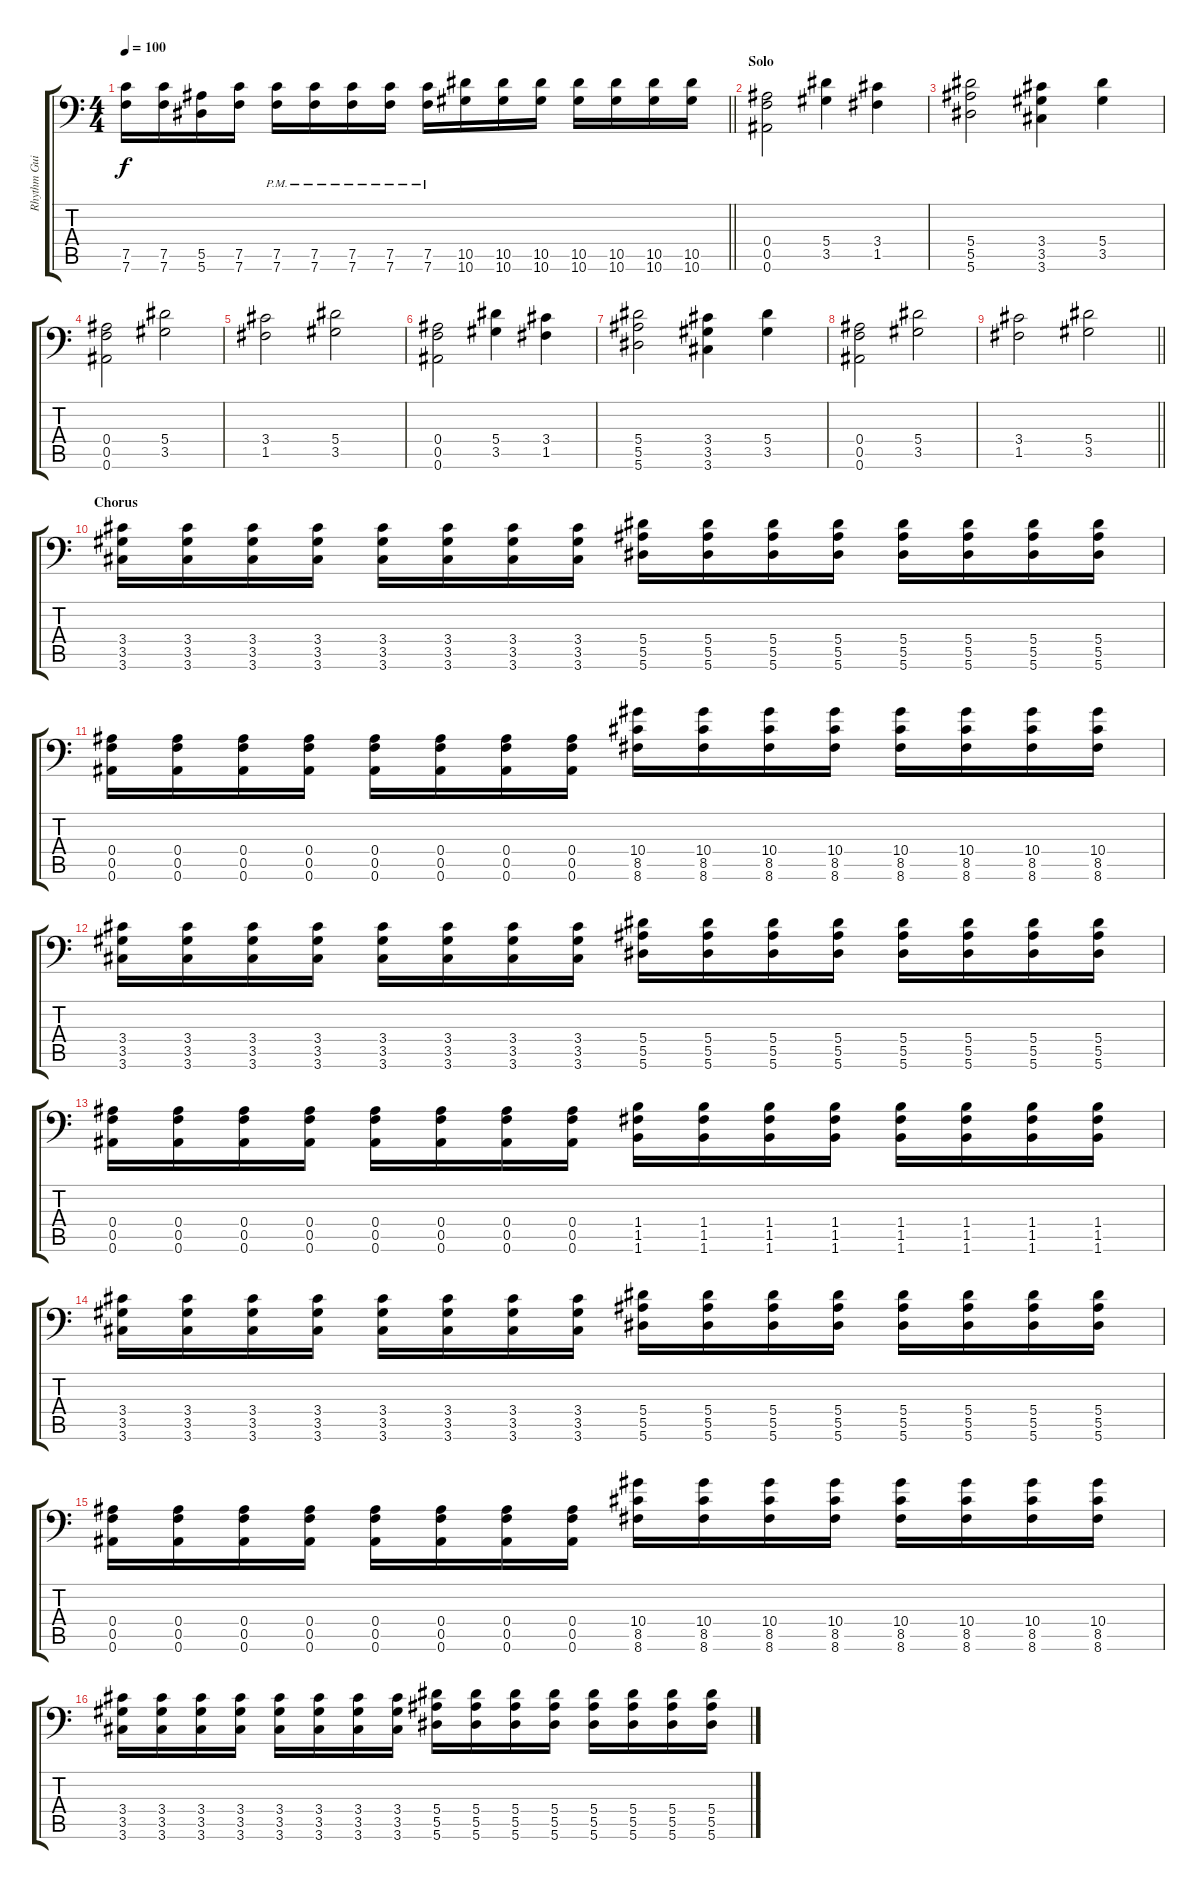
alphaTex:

\track ("Rhythm Guitar" "Rhythm Gui") {instrument distortionguitar}
\staff {score tabs}
\tuning (C4 G3 Eb3 Bb2 F2 Bb1) {hide}
\ts (4 4)
\tempo 100
\clef f4
\barLineRight lightlight
\ks c
(7.5 7.6).16{dy f} (7.5 7.6).16 (5.5 5.6).16 (7.5 7.6).16 (7.5{pm} 7.6{pm}).16 (7.5{pm} 7.6{pm}).16 (7.5{pm} 7.6{pm}).16 (7.5{pm} 7.6{pm}).16 (7.5{pm} 7.6{pm}).16 (10.5 10.6).16 (10.5 10.6).16 (10.5 10.6).16 (10.5 10.6).16 (10.5 10.6).16 (10.5 10.6).16 (10.5 10.6).16 |
\section ("" "Solo")
(0.4 0.5 0.6).2 (5.4 3.5).4 (3.4 1.5).4 |
(5.4 5.5 5.6).2 (3.4 3.5 3.6).4 (5.4 3.5).4 |
(0.4 0.5 0.6).2 (5.4 3.5).2 |
(3.4 1.5).2 (5.4 3.5).2 |
(0.4 0.5 0.6).2 (5.4 3.5).4 (3.4 1.5).4 |
(5.4 5.5 5.6).2 (3.4 3.5 3.6).4 (5.4 3.5).4 |
(0.4 0.5 0.6).2 (5.4 3.5).2 |
\barLineRight lightlight
(3.4 1.5).2 (5.4 3.5).2 |
\section ("" "Chorus")
(3.4 3.5 3.6).16 (3.4 3.5 3.6).16 (3.4 3.5 3.6).16 (3.4 3.5 3.6).16 (3.4 3.5 3.6).16 (3.4 3.5 3.6).16 (3.4 3.5 3.6).16 (3.4 3.5 3.6).16 (5.4 5.5 5.6).16 (5.4 5.5 5.6).16 (5.4 5.5 5.6).16 (5.4 5.5 5.6).16 (5.4 5.5 5.6).16 (5.4 5.5 5.6).16 (5.4 5.5 5.6).16 (5.4 5.5 5.6).16 |
(0.4 0.5 0.6).16 (0.4 0.5 0.6).16 (0.4 0.5 0.6).16 (0.4 0.5 0.6).16 (0.4 0.5 0.6).16 (0.4 0.5 0.6).16 (0.4 0.5 0.6).16 (0.4 0.5 0.6).16 (10.4 8.5 8.6).16 (10.4 8.5 8.6).16 (10.4 8.5 8.6).16 (10.4 8.5 8.6).16 (10.4 8.5 8.6).16 (10.4 8.5 8.6).16 (10.4 8.5 8.6).16 (10.4 8.5 8.6).16 |
(3.4 3.5 3.6).16 (3.4 3.5 3.6).16 (3.4 3.5 3.6).16 (3.4 3.5 3.6).16 (3.4 3.5 3.6).16 (3.4 3.5 3.6).16 (3.4 3.5 3.6).16 (3.4 3.5 3.6).16 (5.4 5.5 5.6).16 (5.4 5.5 5.6).16 (5.4 5.5 5.6).16 (5.4 5.5 5.6).16 (5.4 5.5 5.6).16 (5.4 5.5 5.6).16 (5.4 5.5 5.6).16 (5.4 5.5 5.6).16 |
(0.4 0.5 0.6).16 (0.4 0.5 0.6).16 (0.4 0.5 0.6).16 (0.4 0.5 0.6).16 (0.4 0.5 0.6).16 (0.4 0.5 0.6).16 (0.4 0.5 0.6).16 (0.4 0.5 0.6).16 (1.4 1.5 1.6).16 (1.4 1.5 1.6).16 (1.4 1.5 1.6).16 (1.4 1.5 1.6).16 (1.4 1.5 1.6).16 (1.4 1.5 1.6).16 (1.4 1.5 1.6).16 (1.4 1.5 1.6).16 |
(3.4 3.5 3.6).16 (3.4 3.5 3.6).16 (3.4 3.5 3.6).16 (3.4 3.5 3.6).16 (3.4 3.5 3.6).16 (3.4 3.5 3.6).16 (3.4 3.5 3.6).16 (3.4 3.5 3.6).16 (5.4 5.5 5.6).16 (5.4 5.5 5.6).16 (5.4 5.5 5.6).16 (5.4 5.5 5.6).16 (5.4 5.5 5.6).16 (5.4 5.5 5.6).16 (5.4 5.5 5.6).16 (5.4 5.5 5.6).16 |
(0.4 0.5 0.6).16 (0.4 0.5 0.6).16 (0.4 0.5 0.6).16 (0.4 0.5 0.6).16 (0.4 0.5 0.6).16 (0.4 0.5 0.6).16 (0.4 0.5 0.6).16 (0.4 0.5 0.6).16 (10.4 8.5 8.6).16 (10.4 8.5 8.6).16 (10.4 8.5 8.6).16 (10.4 8.5 8.6).16 (10.4 8.5 8.6).16 (10.4 8.5 8.6).16 (10.4 8.5 8.6).16 (10.4 8.5 8.6).16 |
(3.4 3.5 3.6).16 (3.4 3.5 3.6).16 (3.4 3.5 3.6).16 (3.4 3.5 3.6).16 (3.4 3.5 3.6).16 (3.4 3.5 3.6).16 (3.4 3.5 3.6).16 (3.4 3.5 3.6).16 (5.4 5.5 5.6).16 (5.4 5.5 5.6).16 (5.4 5.5 5.6).16 (5.4 5.5 5.6).16 (5.4 5.5 5.6).16 (5.4 5.5 5.6).16 (5.4 5.5 5.6).16 (5.4 5.5 5.6).16
